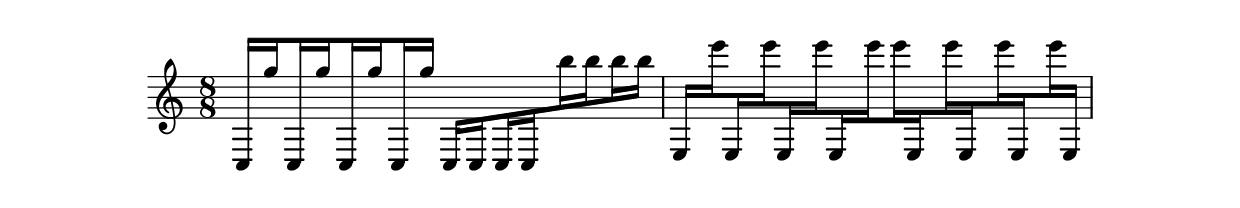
\version "1.7.18"
\header {
    texidoc = "Knee beaming. (funky)"
}

\score { \notes
\relative c'
	 {
	     \property Voice.Beam \set #'auto-knee-gap = #7
	     \property Voice.subdivideBeams = ##t	     
	     \time 8/8
	      c,16-[  g'''16  
	     c,,,16  g'''16 
	     c,,,16  g'''16 	     	     
	     c,,,16  g'''16 ]

	      c,,,16-[ c c c
	      b'''   b b b]

	     \transpose c' a, { \relative b'' {  g,16-[  g'''16  
	     g,,,16  g'''16 
	     g,,,16  g'''16 	     	     
	     g,,,16  g'''16
	     g g,,,
	     g''' g,,,
	     g''' g,,,
	     g''' g,,,]	    }  }
	     
	 }
\paper { raggedright = ##t} 

     }
%% new-chords-done %%